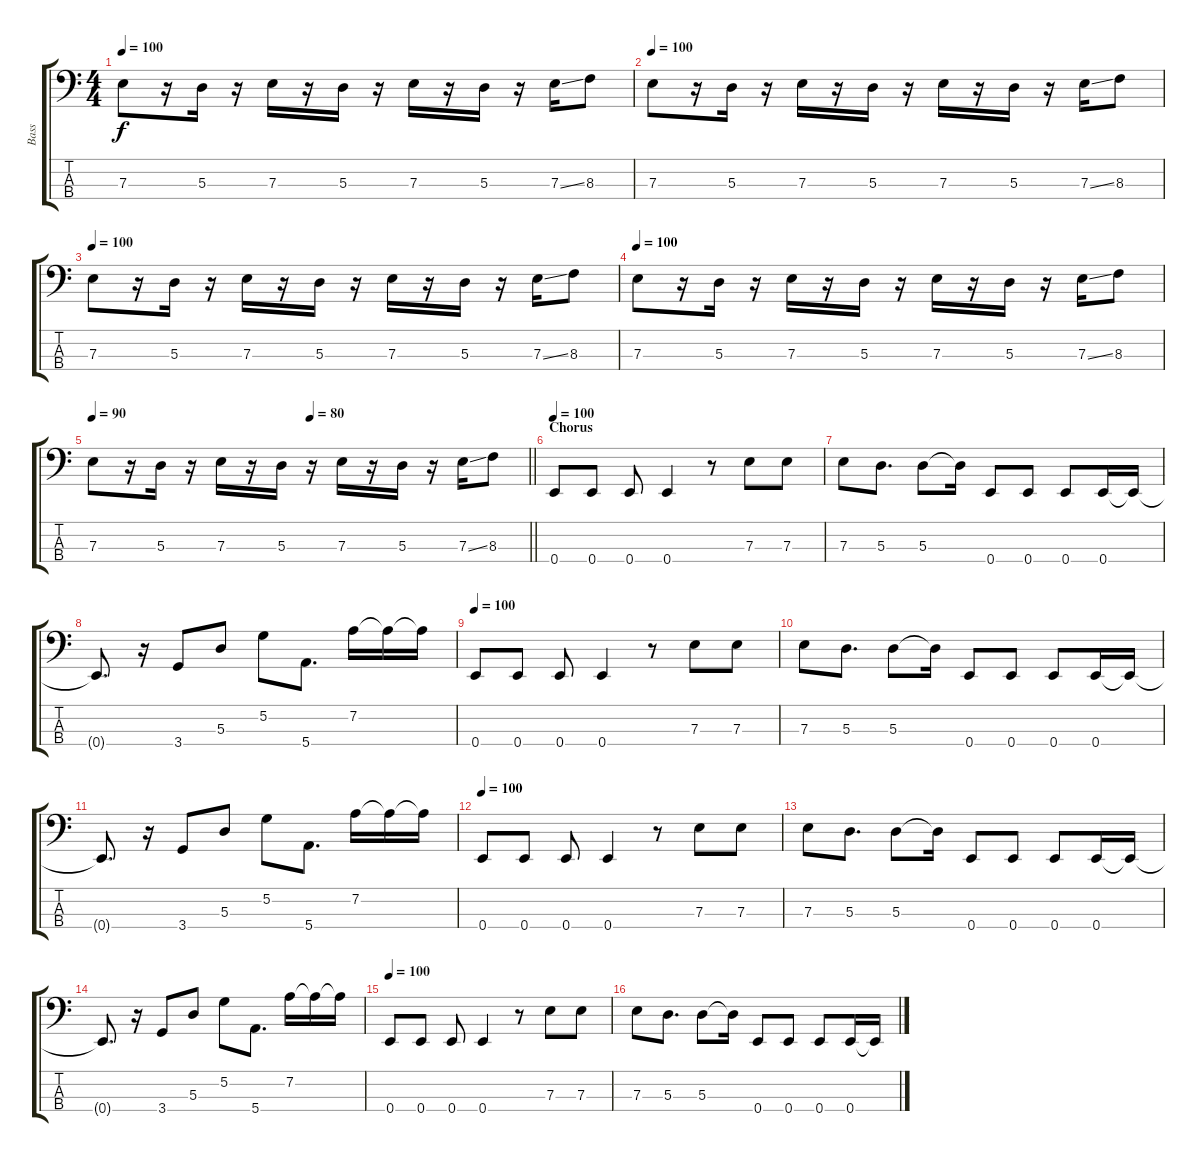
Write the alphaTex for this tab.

\track ("Bass" "Bass") {instrument electricbassfinger}
\staff {score tabs}
\tuning (G2 D2 A1 E1) {hide}
\ts (4 4)
\tempo 100
\clef f4
\ks c
7.3.8{dy f} r.16 5.3.16 r.16 7.3.16 r.16 5.3.16 r.16 7.3.16 r.16 5.3.16 r.16 7.3{ss}.16 8.3.8 |
\tempo 100
7.3.8 r.16 5.3.16 r.16 7.3.16 r.16 5.3.16 r.16 7.3.16 r.16 5.3.16 r.16 7.3{ss}.16 8.3.8 |
\tempo 100
7.3.8 r.16 5.3.16 r.16 7.3.16 r.16 5.3.16 r.16 7.3.16 r.16 5.3.16 r.16 7.3{ss}.16 8.3.8 |
\tempo 100
7.3.8 r.16 5.3.16 r.16 7.3.16 r.16 5.3.16 r.16 7.3.16 r.16 5.3.16 r.16 7.3{ss}.16 8.3.8 |
\tempo 100
\tempo 90
\tempo (80 0.5)
\barLineRight lightlight
7.3.8 r.16 5.3.16 r.16 7.3.16 r.16 5.3.16 r.16 7.3.16 r.16 5.3.16 r.16 7.3{ss}.16 8.3.8 |
\section ("" "Chorus")
\tempo 100
0.4.8 0.4.8 0.4.8 0.4.4 r.8 7.3.8 7.3.8 |
7.3.8 5.3.8{d} 5.3.8 5.3{t}.16 0.4.8 0.4.8 0.4.8 0.4.16 0.4{t}.16 |
0.4{t}.8{d} r.16 3.4.8 5.3.8 5.2.8 5.4.8{d} 7.2.16 7.2{t}.16 7.2{t}.16 |
\tempo 100
0.4.8 0.4.8 0.4.8 0.4.4 r.8 7.3.8 7.3.8 |
7.3.8 5.3.8{d} 5.3.8 5.3{t}.16 0.4.8 0.4.8 0.4.8 0.4.16 0.4{t}.16 |
0.4{t}.8{d} r.16 3.4.8 5.3.8 5.2.8 5.4.8{d} 7.2.16 7.2{t}.16 7.2{t}.16 |
\tempo 100
0.4.8 0.4.8 0.4.8 0.4.4 r.8 7.3.8 7.3.8 |
7.3.8 5.3.8{d} 5.3.8 5.3{t}.16 0.4.8 0.4.8 0.4.8 0.4.16 0.4{t}.16 |
0.4{t}.8{d} r.16 3.4.8 5.3.8 5.2.8 5.4.8{d} 7.2.16 7.2{t}.16 7.2{t}.16 |
\tempo 100
0.4.8 0.4.8 0.4.8 0.4.4 r.8 7.3.8 7.3.8 |
7.3.8 5.3.8{d} 5.3.8 5.3{t}.16 0.4.8 0.4.8 0.4.8 0.4.16 0.4{t}.16
